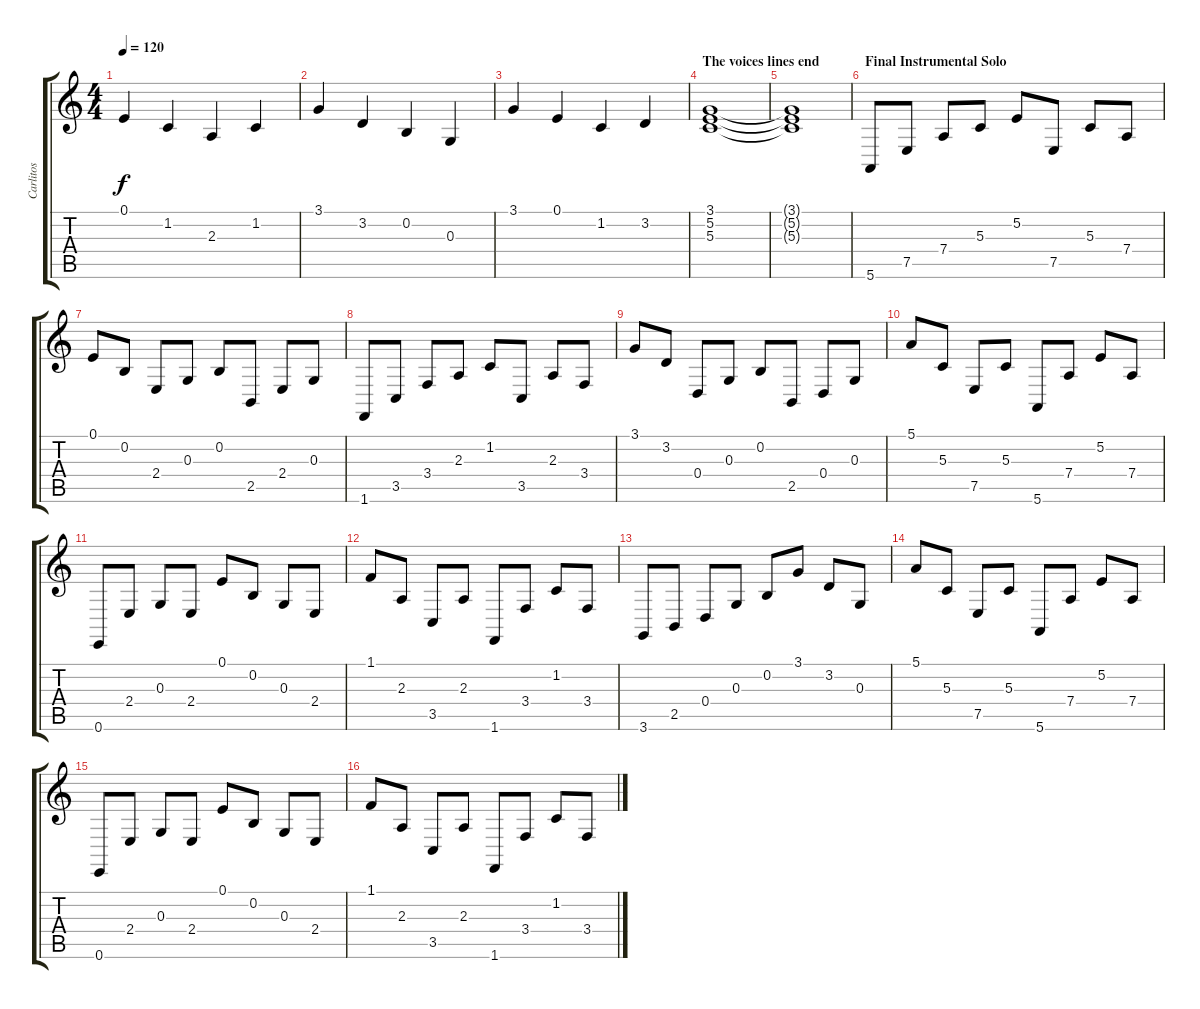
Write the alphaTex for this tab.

\track ("Carlitos" "Carlitos") {instrument stringensemble1}
\staff {score tabs}
\tuning (E4 B3 G3 D3 A2 E2) {hide}
\ts (4 4)
\tempo 120
\clef g2
\ks c
0.1.4{dy f} 1.2.4 2.3.4 1.2.4 |
3.1.4 3.2.4 0.2.4 0.3.4 |
3.1.4 0.1.4 1.2.4 3.2.4 |
\section ("" "The voices lines end")
(3.1 5.2 5.3).1 |
(3.1{t} 5.2{t} 5.3{t}).1 |
\section ("" "Final Instrumental Solo")
5.6.8 7.5.8 7.4.8 5.3.8 5.2.8 7.5.8 5.3.8 7.4.8 |
0.1.8 0.2.8 2.4.8 0.3.8 0.2.8 2.5.8 2.4.8 0.3.8 |
1.6.8 3.5.8 3.4.8 2.3.8 1.2.8 3.5.8 2.3.8 3.4.8 |
3.1.8 3.2.8 0.4.8 0.3.8 0.2.8 2.5.8 0.4.8 0.3.8 |
5.1.8 5.3.8 7.5.8 5.3.8 5.6.8 7.4.8 5.2.8 7.4.8 |
0.6.8 2.4.8 0.3.8 2.4.8 0.1.8 0.2.8 0.3.8 2.4.8 |
1.1.8 2.3.8 3.5.8 2.3.8 1.6.8 3.4.8 1.2.8 3.4.8 |
3.6.8 2.5.8 0.4.8 0.3.8 0.2.8 3.1.8 3.2.8 0.3.8 |
5.1.8 5.3.8 7.5.8 5.3.8 5.6.8 7.4.8 5.2.8 7.4.8 |
0.6.8 2.4.8 0.3.8 2.4.8 0.1.8 0.2.8 0.3.8 2.4.8 |
1.1.8 2.3.8 3.5.8 2.3.8 1.6.8 3.4.8 1.2.8 3.4.8
